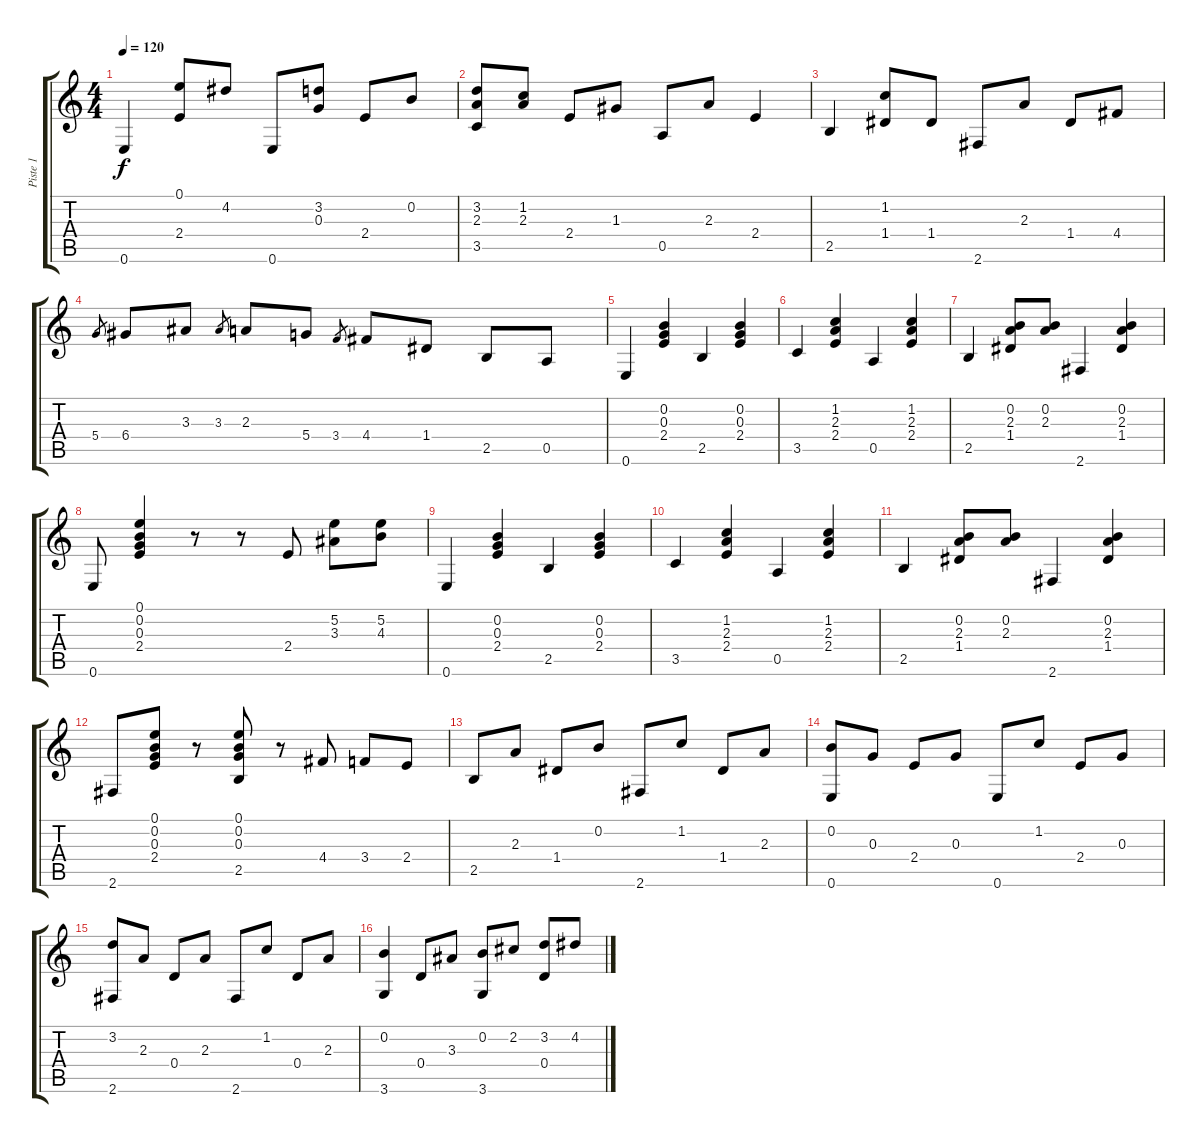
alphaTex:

\track ("Piste 1" "Piste 1") {instrument acousticguitarnylon}
\staff {score tabs}
\tuning (E4 B3 G3 D3 A2 E2) {hide}
\ts (4 4)
\tempo 120
\clef g2
\ks c
0.6.4{dy f instrument acousticguitarnylon} (0.1 2.4).8 4.2.8 0.6.8 (3.2 0.3).8 2.4.8 0.2.8 |
(3.2 2.3 3.5).8 (1.2 2.3).8 2.4.8 1.3.8 0.5.8 2.3.8 2.4.4 |
2.5.4 (1.2 1.4).8 1.4.8 2.6.8 2.3.8 1.4.8 4.4.8 |
5.4.8{gr} 6.4.8 3.3.8 3.3.8{gr} 2.3.8 5.4.8 3.4.8{gr} 4.4.8 1.4.8 2.5.8 0.5.8 |
0.6.4 (0.2 0.3 2.4).4 2.5.4 (0.2 0.3 2.4).4 |
3.5.4 (1.2 2.3 2.4).4 0.5.4 (1.2 2.3 2.4).4 |
2.5.4 (0.2 2.3 1.4).8 (0.2 2.3).8 2.6.4 (0.2 2.3 1.4).4 |
0.6.8 (0.1 0.2 0.3 2.4).4 r.8 r.8 2.4.8 (5.2 3.3).8 (5.2 4.3).8 |
0.6.4 (0.2 0.3 2.4).4 2.5.4 (0.2 0.3 2.4).4 |
3.5.4 (1.2 2.3 2.4).4 0.5.4 (1.2 2.3 2.4).4 |
2.5.4 (0.2 2.3 1.4).8 (0.2 2.3).8 2.6.4 (0.2 2.3 1.4).4 |
2.6.8 (0.1 0.2 0.3 2.4).8 r.8 (0.1 0.2 0.3 2.5).8 r.8 4.4.8 3.4.8 2.4.8 |
2.5.8 2.3.8 1.4.8 0.2.8 2.6.8 1.2.8 1.4.8 2.3.8 |
(0.2 0.6).8 0.3.8 2.4.8 0.3.8 0.6.8 1.2.8 2.4.8 0.3.8 |
(3.2 2.6).8 2.3.8 0.4.8 2.3.8 2.6.8 1.2.8 0.4.8 2.3.8 |
(0.2 3.6).4 0.4.8 3.3.8 (0.2 3.6).8 2.2.8 (3.2 0.4).8 4.2.8
